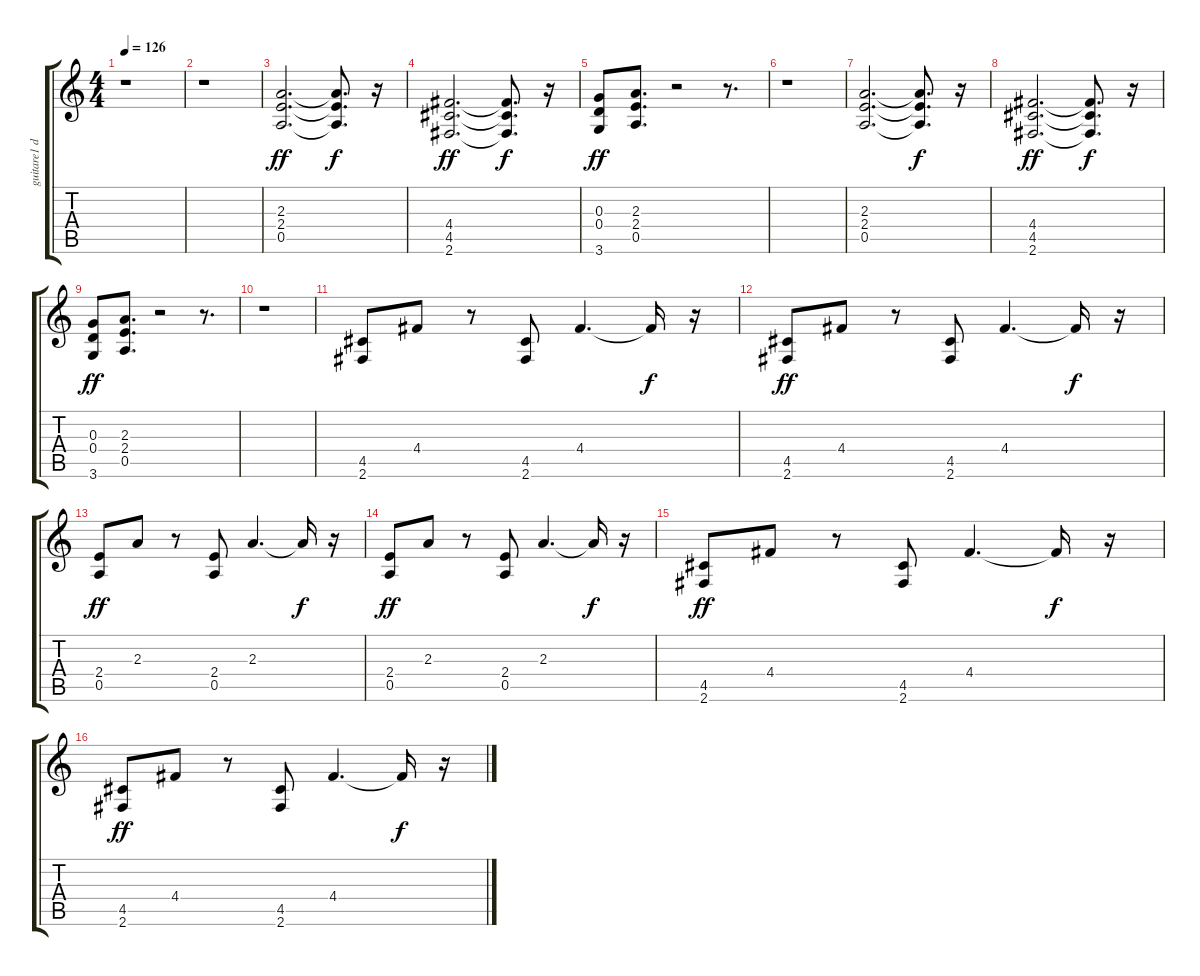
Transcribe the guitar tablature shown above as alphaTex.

\track ("guitare1 disto" "guitare1 d") {instrument distortionguitar}
\staff {score tabs}
\tuning (E4 B3 G3 D3 A2 E2) {hide}
\ts (4 4)
\tempo 126
\clef g2
\ks c
r.1{dy ff instrument distortionguitar} |
r.1 |
(2.3 2.4 0.5).2{d} (2.3{t} 2.4{t} 0.5{t}).8{d dy f} r.16 |
(4.4 4.5 2.6).2{d dy ff} (4.4{t} 4.5{t} 2.6{t}).8{d dy f} r.16 |
(0.3 0.4 3.6).8{dy ff} (2.3 2.4 0.5).8{d} r.2 r.8{d} |
r.1 |
(2.3 2.4 0.5).2{d} (2.3{t} 2.4{t} 0.5{t}).8{d dy f} r.16 |
(4.4 4.5 2.6).2{d dy ff} (4.4{t} 4.5{t} 2.6{t}).8{d dy f} r.16 |
(0.3 0.4 3.6).8{dy ff} (2.3 2.4 0.5).8{d} r.2 r.8{d} |
r.1 |
(4.5 2.6).8 4.4.8 r.8 (4.5 2.6).8 4.4.4{d} 4.4{t}.16{dy f} r.16 |
(4.5 2.6).8{dy ff} 4.4.8 r.8 (4.5 2.6).8 4.4.4{d} 4.4{t}.16{dy f} r.16 |
(2.4 0.5).8{dy ff} 2.3.8 r.8 (2.4 0.5).8 2.3.4{d} 2.3{t}.16{dy f} r.16 |
(2.4 0.5).8{dy ff} 2.3.8 r.8 (2.4 0.5).8 2.3.4{d} 2.3{t}.16{dy f} r.16 |
(4.5 2.6).8{dy ff} 4.4.8 r.8 (4.5 2.6).8 4.4.4{d} 4.4{t}.16{dy f} r.16 |
(4.5 2.6).8{dy ff} 4.4.8 r.8 (4.5 2.6).8 4.4.4{d} 4.4{t}.16{dy f} r.16
